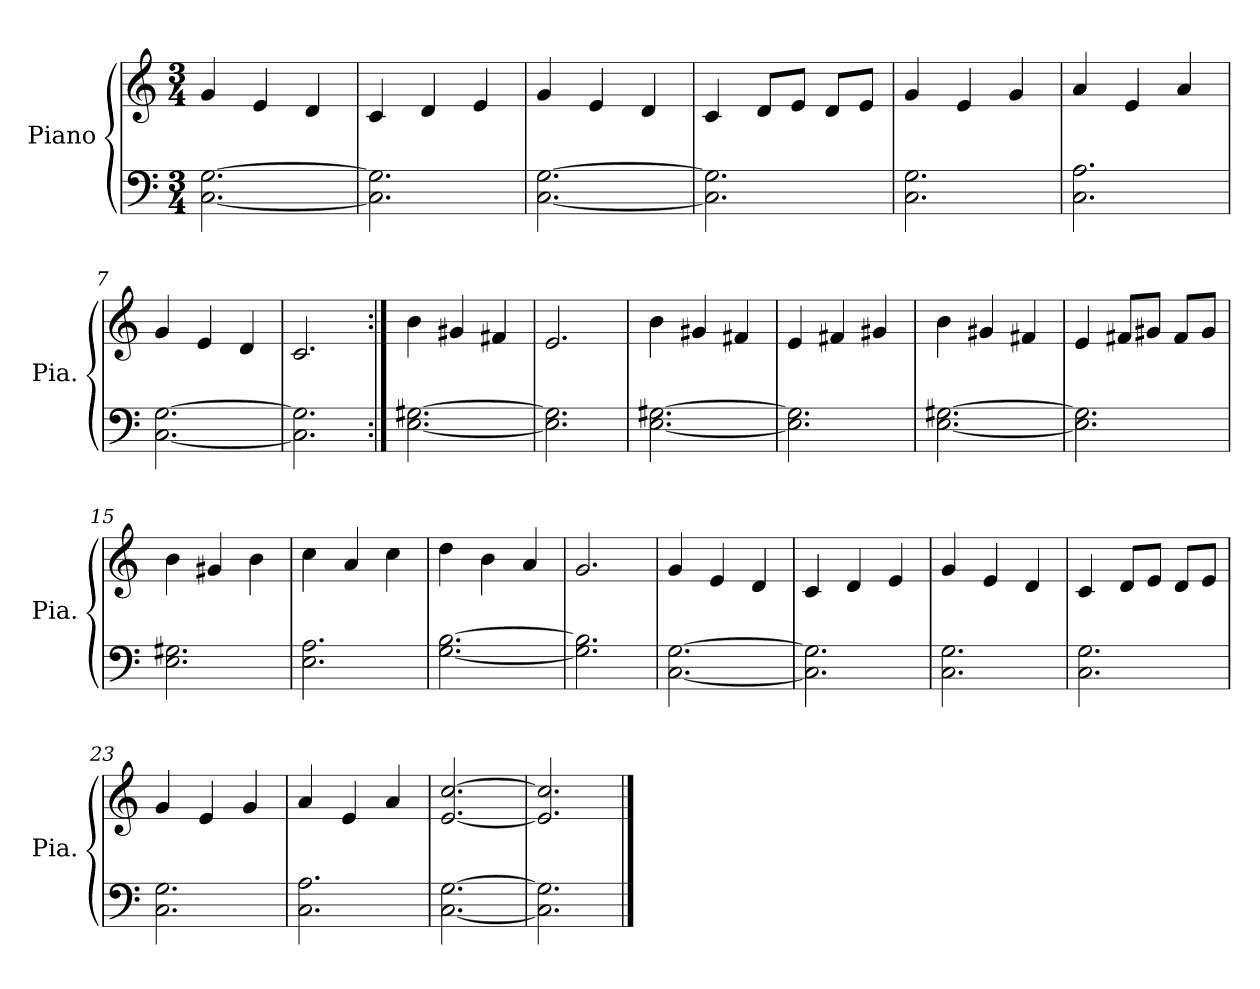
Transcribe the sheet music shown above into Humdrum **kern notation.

**kern	**kern
*part1	*part1
*staff2	*staff1
*I"Piano	*
*I'Pia.	*
*clefF4	*clefG2
*k[]	*k[]
*M3/4	*M3/4
=1	=1
[2.C\ [2.G\	4g/
.	4e/
.	4d/
=2	=2
2.C\] 2.G\]	4c/
.	4d/
.	4e/
=3	=3
[2.C\ [2.G\	4g/
.	4e/
.	4d/
=4	=4
2.C\] 2.G\]	4c/
.	8d/L
.	8e/J
.	8d/L
.	8e/J
=5	=5
2.C\ 2.G\	4g/
.	4e/
.	4g/
=6	=6
2.C\ 2.A\	4a/
.	4e/
.	4a/
=7	=7
[2.C\ [2.G\	4g/
.	4e/
.	4d/
=8	=8
2.C\] 2.G\]	2.c/
=9:|!	=9:|!
[2.E\ [2.G#X\	4b\
.	4g#X/
.	4f#X/
=10	=10
2.E\] 2.G#\]	2.e/
!!LO:LB:g=z
=11	=11
[2.E\ [2.G#X\	4b\
.	4g#X/
.	4f#X/
=12	=12
2.E\] 2.G#\]	4e/
.	4f#X/
.	4g#X/
=13	=13
[2.E\ [2.G#X\	4b\
.	4g#X/
.	4f#X/
=14	=14
2.E\] 2.G#\]	4e/
.	8f#X/L
.	8g#X/J
.	8f#/L
.	8g#/J
=15	=15
2.E\ 2.G#X\	4b\
.	4g#X/
.	4b\
=16	=16
2.E\ 2.A\	4cc\
.	4a/
.	4cc\
=17	=17
[2.G\ [2.B\	4dd\
.	4b\
.	4a/
=18	=18
2.G\] 2.B\]	2.g/
!!LO:LB:g=z
=19	=19
[2.C\ [2.G\	4g/
.	4e/
.	4d/
=20	=20
2.C\] 2.G\]	4c/
.	4d/
.	4e/
=21	=21
2.C\ 2.G\	4g/
.	4e/
.	4d/
=22	=22
2.C\ 2.G\	4c/
.	8d/L
.	8e/J
.	8d/L
.	8e/J
=23	=23
2.C\ 2.G\	4g/
.	4e/
.	4g/
=24	=24
2.C\ 2.A\	4a/
.	4e/
.	4a/
=25	=25
[2.C\ [2.G\	[2.e/ [2.cc/
=26	=26
2.C\] 2.G\]	2.e/] 2.cc/]
==	==
*-	*-
